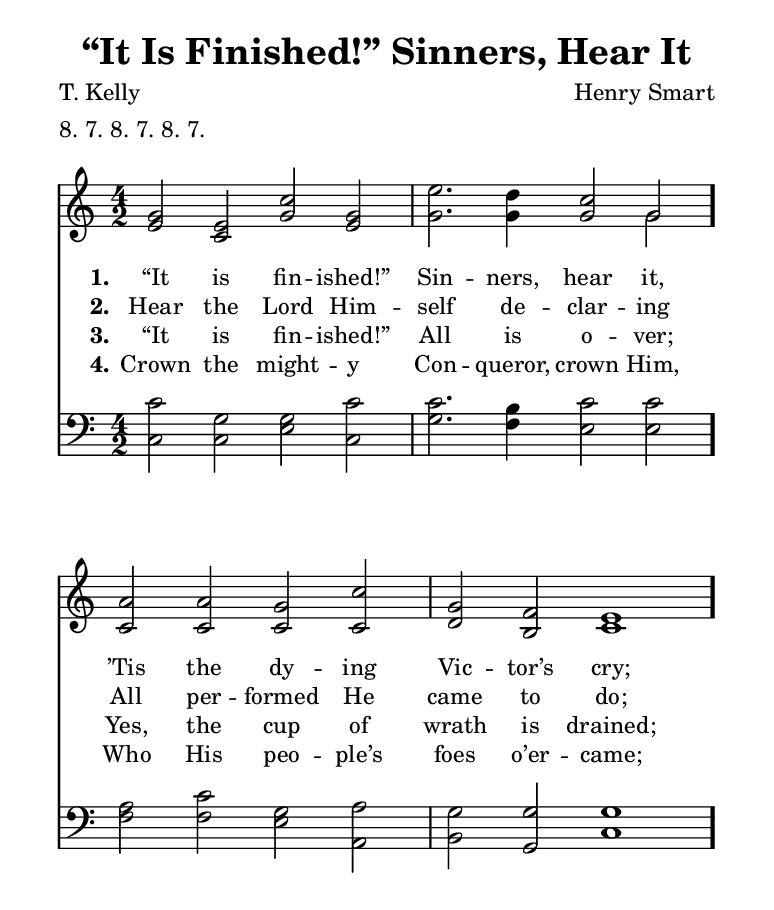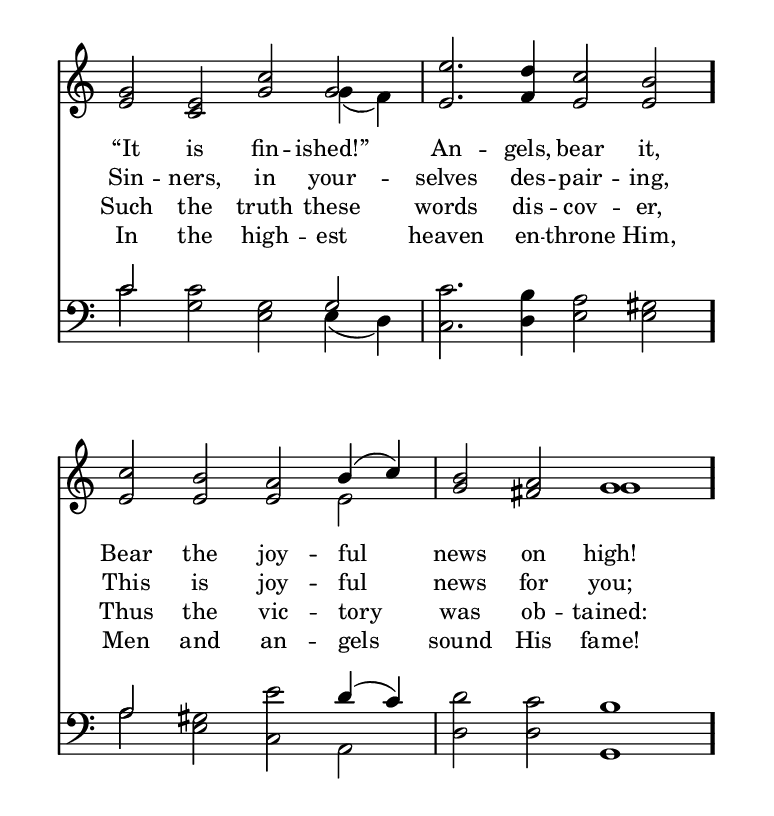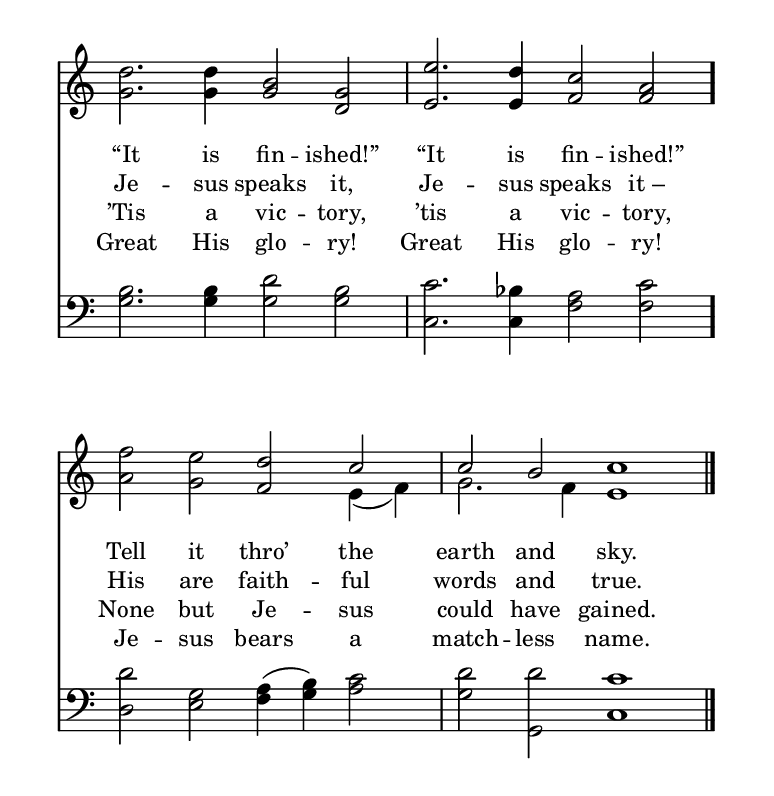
\include "common/global.ily"
\paper {
  \include "common/paper.ily"
  ragged-bottom = ##t
  ragged-last-bottom = ##t
  systems-per-page = #(cond (is-eogsized 3) (#t #f))
  system-system-spacing.padding = 9
}

\header{
  %gospel
  hymnnumber = "81"
  title = "“It Is Finished!” Sinners, Hear It"
  tunename = "Regent Square"
  meter = "8. 7. 8. 7. 8. 7."
  poet = "T. Kelly"
  composer = "Henry Smart"
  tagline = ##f
}

% for fermata in MIDI
ta = { \tempo 4=170 }
tb = { \tempo 4=85  }

patternAA = { c2 c2 c2 c2      | c2. c4 c2 c2 }
patternAB = { c2 c2 c2 c4( c4) | c2. c4 c2 c2 }

patternBA = { c2 c2 c2 c2      | c2  c2 c1 }
patternBB = { c2 c2 c2 c4( c4) | c2  c2 c1 }
patternBC = { c2 c2 c2 c4( c4) | c2. c4 c1 }
patternBD = { c2 c2 c4( c4) c2 | c2  c2 c1 }

patternCA = { c2. c4 c2 c2 }

global = {
  \include "common/overrides.ily"
  \override Staff.TimeSignature.style = #'numbered
  \time 4/2
  \override Score.MetronomeMark.transparent = ##t % hide all fermata changes too
  \ta
  \key c \major
  \autoBeamOff
}

notesSoprano = {
\global
\relative c'' {

  \changePitch \patternAA { g e c' g | e' d c g }
  \changePitch \patternBA { a a g c | g f e }
  \changePitch \patternAA { g e c' g | e' d c b }
  \changePitch \patternBB { c b a b c | b a g }
  \changePitch \patternCA { d' d b g | e' d c a }
  \changePitch \patternBA { f' e d c | c b c }

  \bar "|."

}
}

notesAlto = {
\global
\relative e' {

  \changePitch \patternAA { e c g' e | g g g g }
  \changePitch \patternBA { c, c c c | d b c }
  \changePitch \patternAB { e c g' g f | e f e e }
  \changePitch \patternBA { e e e e | g fis g }
  \changePitch \patternCA { g g g d | e e f f }
  \changePitch \patternBC { a g f e f | g f e }

}
}

notesTenor = {
\global
\relative a {

  \changePitch \patternAA { c g g c | c b c c }
  \changePitch \patternBA { a c g a | g g g }
  \changePitch \patternAA { c c g g | c b a gis }
  \changePitch \patternBB { a gis e' d c | d c b }
  \changePitch \patternCA { b b d b | c bes a c }
  \changePitch \patternBD { d g, a b c | d d c }

}
}

notesBass = {
\global
\relative f {

  \changePitch \patternAA { c c e c | g' f e e }
  \changePitch \patternBA { f f e a, | b g c }
  \changePitch \patternAB { c' g e e d | c d e e }
  \changePitch \patternBA { a e c a | d d g, }
  \changePitch \patternCA { g' g g g | c, c f f }
  \changePitch \patternBD { d e f g a | g g, c }

}
}

wordsA = \lyricmode {
\set stanza = "1."

“It is fin -- ished!” Sin -- ners, hear it, \bar "."
’Tis the dy -- ing Vic -- tor’s cry; \bar "." \eogbreak
“It is fin -- ished!” An -- gels, bear it, \bar "."
Bear the joy -- ful news on high! \bar "." \eogbreak
“It is fin -- ished!” “It is fin -- ished!” \bar "."
Tell it thro’ the earth and sky. \bar "." \eogbreak

}

wordsB = \lyricmode {
\set stanza = "2."

Hear the Lord Him -- self de -- clar -- ing
All per -- formed He came to do;
Sin -- ners, in your -- selves des -- pair -- ing,
This is joy -- ful news for you;
Je -- sus speaks it, Je -- sus speaks it_–
His are faith -- ful words and true.

}

wordsC = \lyricmode {
\set stanza = "3."

“It is fin -- ished!” All is o -- ver;
Yes, the cup of wrath is drained;
Such the truth these words dis -- cov -- er,
Thus the vic -- tory was ob -- tained:
’Tis a vic -- tory, ’tis a vic -- tory,
None but Je -- sus could have gained.

}

wordsD = \lyricmode {
\set stanza = "4."

Crown the might -- y Con -- queror, crown Him,
Who His peo -- ple’s foes o’er -- came;
In the high -- est heaven en -- throne Him,
Men and an -- gels sound His fame!
Great His glo -- ry! Great His glo -- ry!
Je -- sus bears a match -- less name.

}

\score {
  \context ChoirStaff <<
    \context Staff = upper <<
      \set Staff.autoBeaming = ##f
      \set ChoirStaff.systemStartDelimiter = #'SystemStartBar
      \set ChoirStaff.printPartCombineTexts = ##f
      \partcombine #'(2 . 11) \notesSoprano \notesAlto
      \context NullVoice = sopranos { \voiceOne << \notesSoprano >> }
      \context Lyrics = one   \lyricsto sopranos \wordsA
      \context Lyrics = two   \lyricsto sopranos \wordsB
      \context Lyrics = three \lyricsto sopranos \wordsC
      \context Lyrics = four  \lyricsto sopranos \wordsD
    >>
    \context Staff = men <<
      \set Staff.autoBeaming = ##f
      \clef bass
      \set ChoirStaff.printPartCombineTexts = ##f
      \partcombine #'(2 . 11) \notesTenor \notesBass
    >>
  >>
  \layout {
    \include "common/layout.ily"
  }
  #(cond ((ly:get-option 'eog-midi-permitted) #{ \midi{
    \include "common/midi.ily"
  } #}))
}

\version "2.19.49"  % necessary for upgrading to future LilyPond versions.

% vi:set et ts=2 sw=2 ai nocindent syntax=lilypond:
